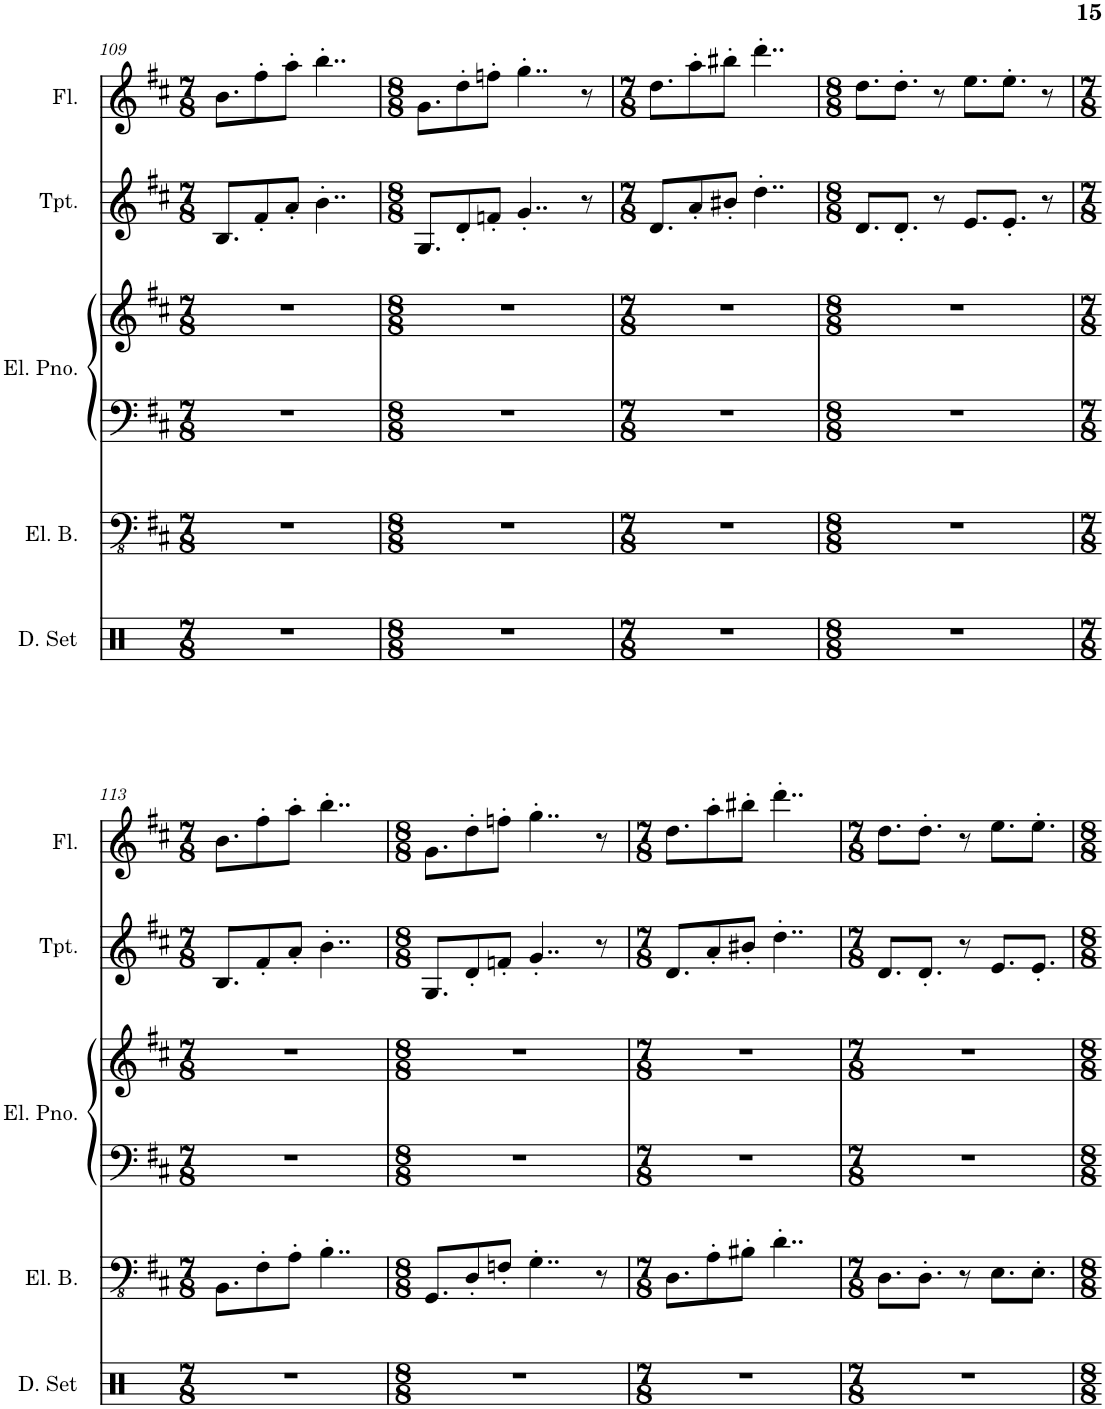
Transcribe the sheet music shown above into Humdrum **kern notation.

**kern	**kern	**kern	**kern	**kern	**kern
*part5	*part4	*part3	*part3	*part2	*part1
*staff6	*staff5	*staff4	*staff3	*staff2	*staff1
*I"Drumset	*I"Electric Bass	*I"Electric Piano	*	*I"Trumpet	*I"Flute
*I'D. Set	*I'El. B.	*I'El. Pno.	*	*I'Tpt.	*I'Fl.
!!LO:PB:g=z
*clefX	*clefFv4	*clefF4	*clefG2	*clefG2	*clefG2
*	*	*	*	*Trd1c2	*
*k[]	*k[f#c#]	*k[f#c#]	*k[f#c#]	*k[f#c#]	*k[f#c#]
*M7/8	*M7/8	*M7/8	*M7/8	*M7/8	*M7/8
=109	=109	=109	=109	=109	=109
2..r	2..r	2..r	2..r	8.B/L	8.b\L
.	.	.	.	8f#'/	8ff#'\
.	.	.	.	8a'/J	8aa'\J
.	.	.	.	4..b'\	4..bb'\
=110	=110	=110	=110	=110	=110
*M8/8	*M8/8	*M8/8	*M8/8	*M8/8	*M8/8
1r	1r	1r	1r	8.G/L	8.g\L
.	.	.	.	8d'/	8dd'\
.	.	.	.	8fn'/J	8ffn'\J
.	.	.	.	4..g'/	4..gg'\
.	.	.	.	8r	8r
=111	=111	=111	=111	=111	=111
*M7/8	*M7/8	*M7/8	*M7/8	*M7/8	*M7/8
2..r	2..r	2..r	2..r	8.d/L	8.dd\L
.	.	.	.	8a'/	8aa'\
.	.	.	.	8b#X'/J	8bb#X'\J
.	.	.	.	4..dd'\	4..ddd'\
=112	=112	=112	=112	=112	=112
*M8/8	*M8/8	*M8/8	*M8/8	*M8/8	*M8/8
1r	1r	1r	1r	8.d/L	8.dd\L
.	.	.	.	8.d'/J	8.dd'\J
.	.	.	.	8r	8r
.	.	.	.	8.e/L	8.ee\L
.	.	.	.	8.e'/J	8.ee'\J
.	.	.	.	8r	8r
!!LO:LB:g=z
=113	=113	=113	=113	=113	=113
*M7/8	*M7/8	*M7/8	*M7/8	*M7/8	*M7/8
2..r	8.BBB\L	2..r	2..r	8.B/L	8.b\L
.	8FF#'\	.	.	8f#'/	8ff#'\
.	8AA'\J	.	.	8a'/J	8aa'\J
.	4..BB'\	.	.	4..b'\	4..bb'\
=114	=114	=114	=114	=114	=114
*M8/8	*M8/8	*M8/8	*M8/8	*M8/8	*M8/8
1r	8.GGG/L	1r	1r	8.G/L	8.g\L
.	8DD'/	.	.	8d'/	8dd'\
.	8FFn'/J	.	.	8fn'/J	8ffn'\J
.	4..GG'\	.	.	4..g'/	4..gg'\
.	8r	.	.	8r	8r
=115	=115	=115	=115	=115	=115
*M7/8	*M7/8	*M7/8	*M7/8	*M7/8	*M7/8
2..r	8.DD\L	2..r	2..r	8.d/L	8.dd\L
.	8AA'\	.	.	8a'/	8aa'\
.	8BB#X'\J	.	.	8b#X'/J	8bb#X'\J
.	4..D'\	.	.	4..dd'\	4..ddd'\
=116	=116	=116	=116	=116	=116
*M7/8	*M7/8	*M7/8	*M7/8	*M7/8	*M7/8
2..r	8.DD\L	2..r	2..r	8.d/L	8.dd\L
.	8.DD'\J	.	.	8.d'/J	8.dd'\J
.	8r	.	.	8r	8r
.	8.EE\L	.	.	8.e/L	8.ee\L
.	8.EE'\J	.	.	8.e'/J	8.ee'\J
=	=	=	=	=	=
*-	*-	*-	*-	*-	*-
